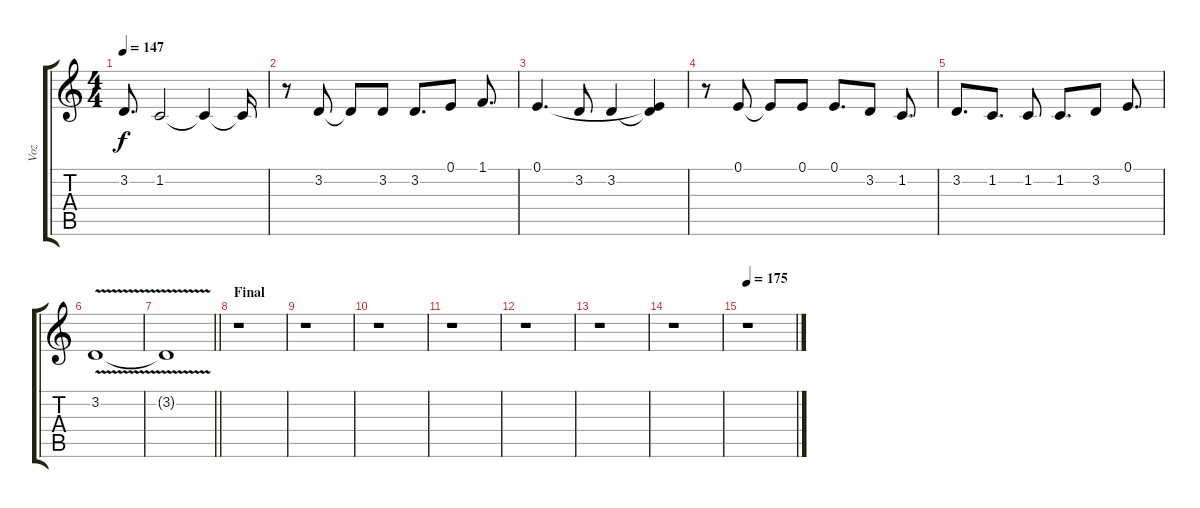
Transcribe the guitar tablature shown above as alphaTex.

\track ("Voz" "Voz") {instrument trumpet}
\staff {score tabs}
\tuning (E4 B3 G3 D3 A2 E2) {hide}
\ts (4 4)
\tempo 147
\clef g2
\ks c
3.2.8{d dy f} 1.2.2 1.2{t}.4 1.2{t}.16 |
r.8 3.2.8 3.2{t}.8 3.2.8 3.2.8{d} 0.1.8 1.1.8{d} |
0.1.4{d} 3.2.8 3.2.4 (0.1{t} 3.2{t}).4 |
r.8 0.1.8 0.1{t}.8 0.1.8 0.1.8{d} 3.2.8 1.2.8{d} |
3.2.8{d} 1.2.8{d} 1.2.8 1.2.8{d} 3.2.8 0.1.8{d} |
3.2{v}.1 |
\barLineRight lightlight
3.2{t}.1 |
\section ("" "Final")
r.1 |
r.1 |
r.1 |
r.1 |
r.1 |
r.1 |
r.1 |
\tempo 175
r.1
